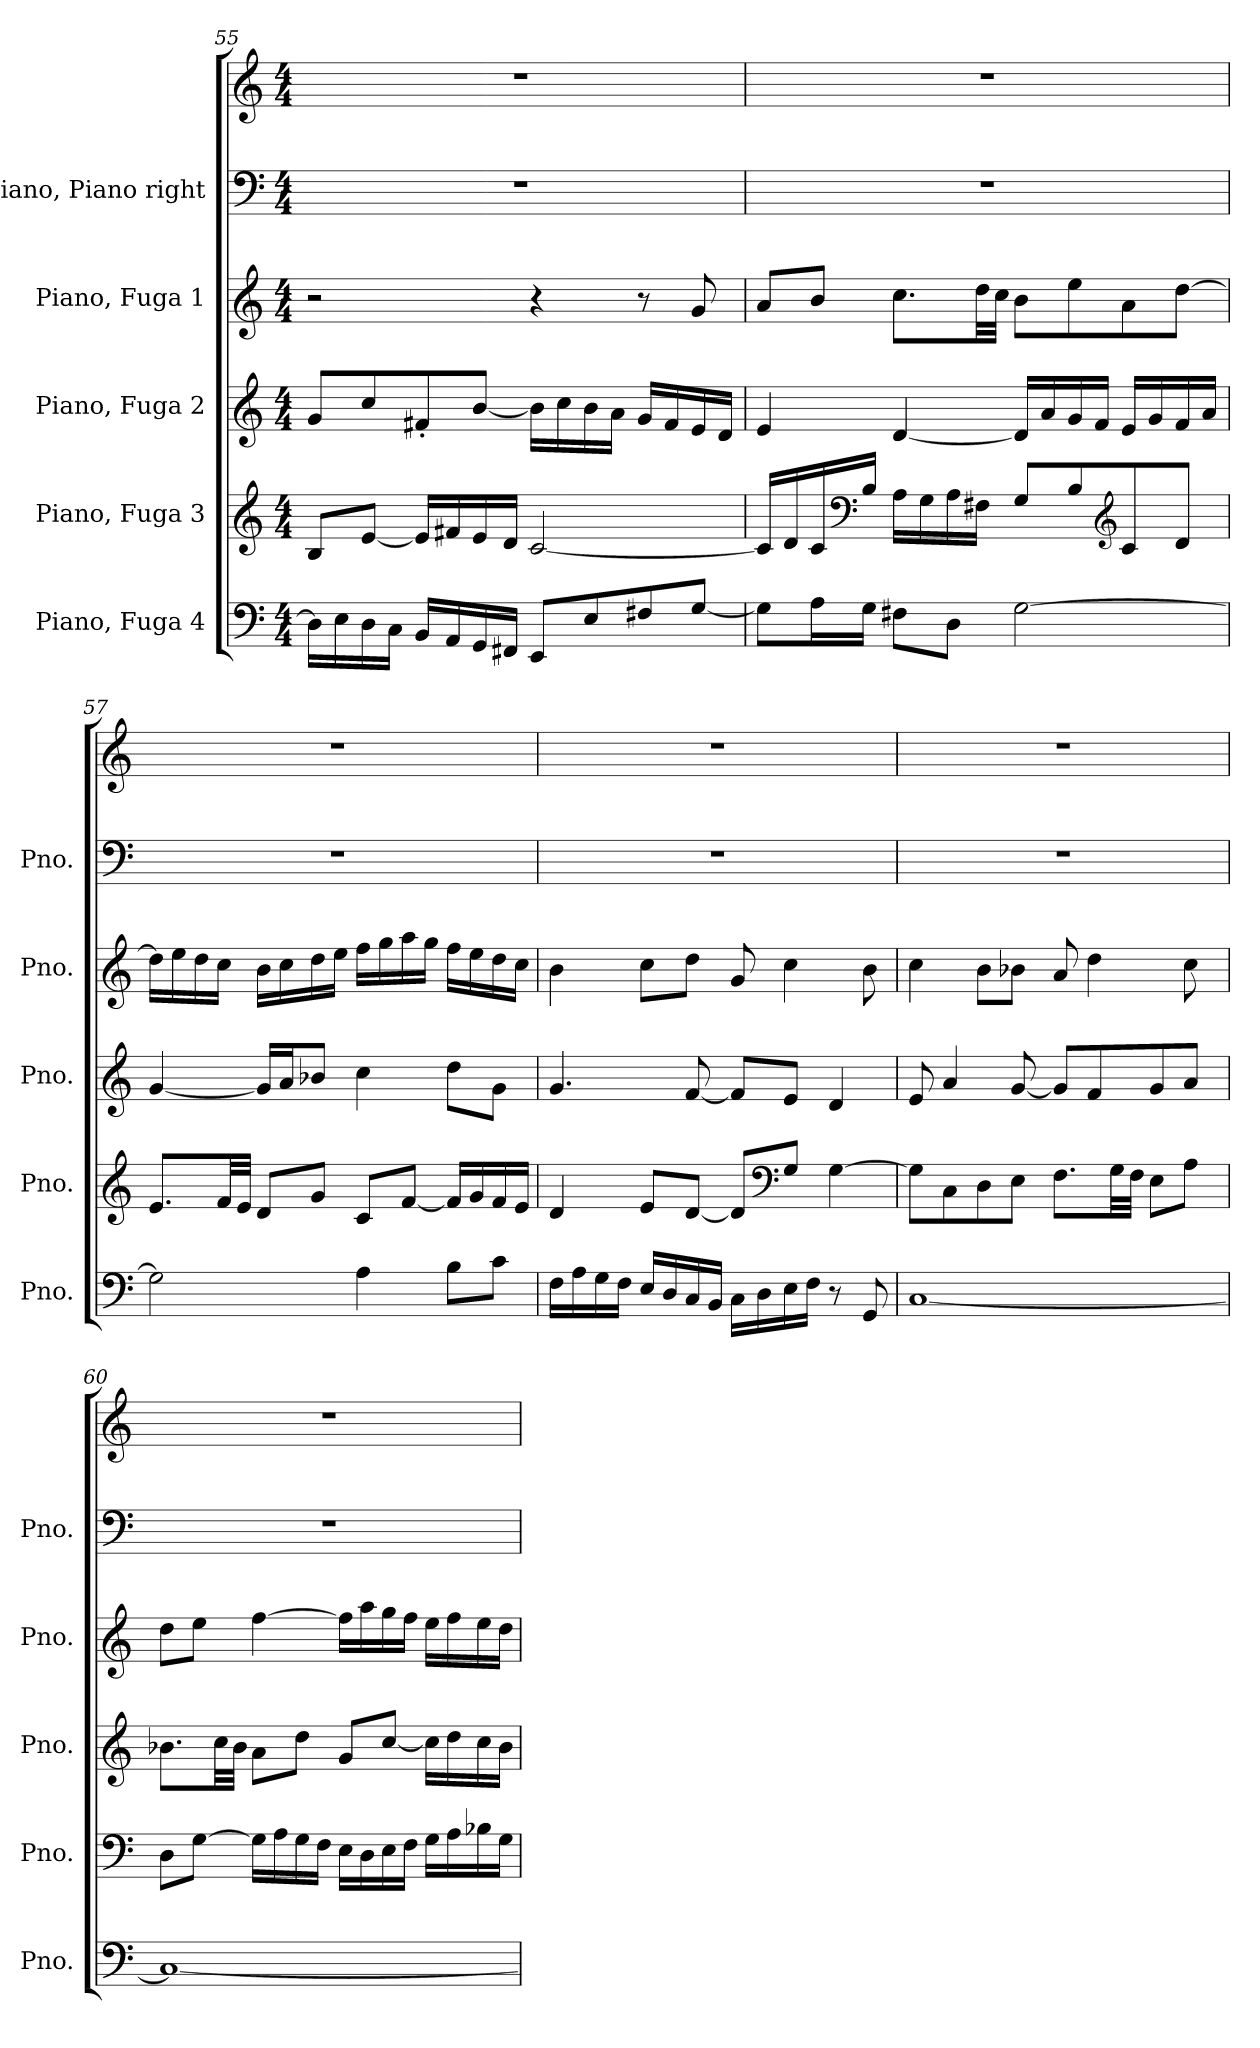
**kern	**kern	**kern	**kern	**kern	**kern
*part5	*part4	*part3	*part2	*part1	*part1
*staff6	*staff5	*staff4	*staff3	*staff2	*staff1
*I"Piano, Fuga 4	*I"Piano, Fuga 3	*I"Piano, Fuga 2	*I"Piano, Fuga 1	*I"Piano, Piano right	*
*I'Pno.	*I'Pno.	*I'Pno.	*I'Pno.	*I'Pno.	*
*clefF4	*clefG2	*clefG2	*clefG2	*clefF4	*clefG2
*k[]	*k[]	*k[]	*k[]	*k[]	*k[]
*M4/4	*M4/4	*M4/4	*M4/4	*M4/4	*M4/4
=55	=55	=55	=55	=55	=55
*	*	*	*	*	*^
*	*	*	*	*	*	*^
*	*	*	*	*	*	*	*^
*	*	*	*	*	*	*	*	*^
16D\LL]	8B/L	8g/L	2r	1r	1r	4ryy	4.ryy	2ryy	2.ryy
16E\	.	.	.	.	.	.	.	.	.
16D\	[8e/J	8cc/	.	.	.	.	.	.	.
16C\JJ	.	.	.	.	.	.	.	.	.
16BB/LL	16e/LL]	8f#X'/	.	.	.	16ryy	.	.	.
*	*	*	*	*	*MM58	*	*	*	*
16AA/	16f#X/	.	.	.	.	2ryy	.	.	.
*	*	*	*	*	*MM62	*	*	*	*
16GG/	16e/	[8b/J	.	.	.	.	2ryy	.	.
16FF#X/JJ	16d/JJ	.	.	.	.	.	.	.	.
8EE/L	[2c/	16b\LL]	4r	.	.	.	.	8ryy	.
.	.	16cc\	.	.	.	.	.	.	.
*	*	*	*	*	*MM64	*	*	*	*
8E/	.	16b\	.	.	.	.	.	4.ryy	.
.	.	16a\JJ	.	.	.	.	.	.	.
*	*	*	*	*	*MM63	*	*	*	*
8F#X/	.	16g/LL	8r	.	.	.	.	.	4ryy
.	.	16f#/	.	.	.	8.ryy	.	.	.
[8G/J	.	16e/	8g/	.	.	.	8ryy	.	.
.	.	16d/JJ	.	.	.	.	.	.	.
!!LO:LB:g=z	!!	!!	!!	!!
=56	=56	=56	=56	=56	=56	=56	=56	=56	=56
8G\L]	16c/LL]	4e/	8a/L	1r	1r	8.ryy	4ryy	2ryy	2ryy
.	16d/	.	.	.	.	.	.	.	.
16A\L	16c/	.	8b/J	.	.	.	.	.	.
*	*clefF4	*	*	*	*	*	*	*	*
*	*	*	*	*	*MM60	*	*	*	*
16G\JJ	16B/JJ	.	.	.	.	2ryy	.	.	.
*	*	*	*	*	*MM63	*	*	*	*
8F#X\L	16A\LL	[4d/	8.cc\L	.	.	.	2.ryy	.	.
.	16G\	.	.	.	.	.	.	.	.
8D\J	16A\	.	.	.	.	.	.	.	.
.	16F#X\JJ	.	32dd\LL	.	.	.	.	.	.
.	.	.	32cc\JJJ	.	.	.	.	.	.
*	*	*	*	*	*MM60	*	*	*	*
[2G\	8G/L	16d/LL]	8b\L	.	.	.	.	2ryy	8ryy
.	.	16a/	.	.	.	.	.	.	.
*	*	*	*	*	*MM63	*	*	*	*
.	8B/	16g/	8ee\	.	.	.	.	.	4.ryy
.	.	16f/JJ	.	.	.	4ryy	.	.	.
*	*clefG2	*	*	*	*	*	*	*	*
.	8c/	16e/LL	8a\	.	.	.	.	.	.
.	.	16g/	.	.	.	.	.	.	.
.	8d/J	16f/	[8dd\J	.	.	.	.	.	.
.	.	16a/JJ	.	.	.	16ryy	.	.	.
*	*	*	*	*	*	*	*	*v	*v
=57	=57	=57	=57	=57	=57	=57	=57	=57
2G\]	8.e/L	[4g/	16dd\LL]	1r	1r	8ryy	4ryy	4.ryy
.	.	.	16ee\	.	.	.	.	.
*	*	*	*	*	*MM65	*	*	*
.	.	.	16dd\	.	.	2..ryy	.	.
.	32f/LL	.	16cc\JJ	.	.	.	.	.
.	32e/JJJ	.	.	.	.	.	.	.
*	*	*	*	*	*MM63	*	*	*
.	8d/L	16g/LL]	16b\LL	.	.	.	2.ryy	.
.	.	16a/J	16cc\	.	.	.	.	.
*	*	*	*	*	*MM61	*	*	*
.	8g/J	8b-X/J	16dd\	.	.	.	.	2ryy
.	.	.	16ee\JJ	.	.	.	.	.
4A\	8c/L	4cc\	16ff\LL	.	.	.	.	.
.	.	.	16gg\	.	.	.	.	.
.	[8f/J	.	16aa\	.	.	.	.	.
.	.	.	16gg\JJ	.	.	.	.	.
8B\L	16f/LL]	8dd\L	16ff\LL	.	.	.	.	.
.	16g/	.	16ee\	.	.	.	.	.
*	*	*	*	*	*MM63	*	*	*
8c\J	16f/	8g\J	16dd\	.	.	.	.	8ryy
.	16e/JJ	.	16cc\JJ	.	.	.	.	.
*	*	*	*	*	*v	*v	*v	*v
!!LO:PB:g=z
=58	=58	=58	=58	=58	=58
*	*	*	*	*	*MM61
*	*	*	*	*	*^
*	*	*	*	*	*	*^
16F\LL	4d/	4.g/	4b\	1r	1r	2ryy	2ryy
16A\	.	.	.	.	.	.	.
16G\	.	.	.	.	.	.	.
16F\JJ	.	.	.	.	.	.	.
16E/LL	8e/L	.	8cc\L	.	.	.	.
16D/	.	.	.	.	.	.	.
16C/	[8d/J	[8f/	8dd\J	.	.	.	.
16BB/JJ	.	.	.	.	.	.	.
*	*	*	*	*	*MM59	*	*
16C\LL	8d/L]	8f/L]	8g/	.	.	2ryy	8ryy
16D\	.	.	.	.	.	.	.
*	*clefF4	*	*	*	*	*	*
*	*	*	*	*	*MM54	*	*
16E\	8G/J	8e/J	4cc\	.	.	.	4.ryy
16F\JJ	.	.	.	.	.	.	.
8r	[4G\	4d/	.	.	.	.	.
8GG/	.	.	8b\	.	.	.	.
*	*	*	*	*	*v	*v	*v
=59	=59	=59	=59	=59	=59
*	*	*	*	*	*MM57
*	*	*	*	*	*^
*	*	*	*	*	*	*^
*	*	*	*	*	*	*	*^
[1C	8G\L]	8e/	4cc\	1r	1r	2ryy	2ryy	2.ryy
.	8C\	4a/	.	.	.	.	.	.
.	8D\	.	8b\L	.	.	.	.	.
.	8E\J	[8g/	8b-X\J	.	.	.	.	.
.	8.F\L	8g/L]	8a/	.	.	8ryy	8.ryy	.
*	*	*	*	*	*MM60	*	*	*
.	.	8f/	4dd\	.	.	4.ryy	.	.
*	*	*	*	*	*MM54	*	*	*
.	32G\LL	.	.	.	.	.	4ryy	.
.	32F\JJJ	.	.	.	.	.	.	.
*	*	*	*	*	*MM57	*	*	*
.	8E\L	8g/	.	.	.	.	.	4ryy
.	8A\J	8a/J	8cc\	.	.	.	.	.
.	.	.	.	.	.	.	16ryy	.
=60	=60	=60	=60	=60	=60	=60	=60	=60
*	*	*	*	*	*	*	*	*^
1C_	8D\L	8.b-X\L	8dd\L	1r	1r	8ryy	8.ryy	4ryy	2ryy
*	*	*	*	*	*MM60	*	*	*	*
.	[8G\J	.	8ee\J	.	.	2..ryy	.	.	.
*	*	*	*	*	*MM54	*	*	*	*
.	.	32cc\LL	.	.	.	.	2ryy	.	.
.	.	32b-\JJJ	.	.	.	.	.	.	.
*	*	*	*	*	*MM57	*	*	*	*
.	16G\LL]	8a\L	[4ff\	.	.	.	.	2.ryy	.
.	16A\	.	.	.	.	.	.	.	.
.	16G\	8dd\J	.	.	.	.	.	.	.
.	16F\JJ	.	.	.	.	.	.	.	.
.	16E\LL	8g/L	16ff\LL]	.	.	.	.	.	16ryy
*	*	*	*	*	*MM55	*	*	*	*
.	16D\	.	16aa\	.	.	.	.	.	4..ryy
.	16E\	[8cc/J	16gg\	.	.	.	.	.	.
.	16F\JJ	.	16ff\JJ	.	.	.	4ryy	.	.
.	16G\LL	16cc\LL]	16ee\LL	.	.	.	.	.	.
.	16A\	16dd\	16ff\	.	.	.	.	.	.
.	16B-X\	16cc\	16ee\	.	.	.	.	.	.
.	16G\JJ	16b-\JJ	16dd\JJ	.	.	.	16ryy	.	.
*	*	*	*	*	*v	*v	*v	*v	*v
=	=	=	=	=	=
*-	*-	*-	*-	*-	*-
